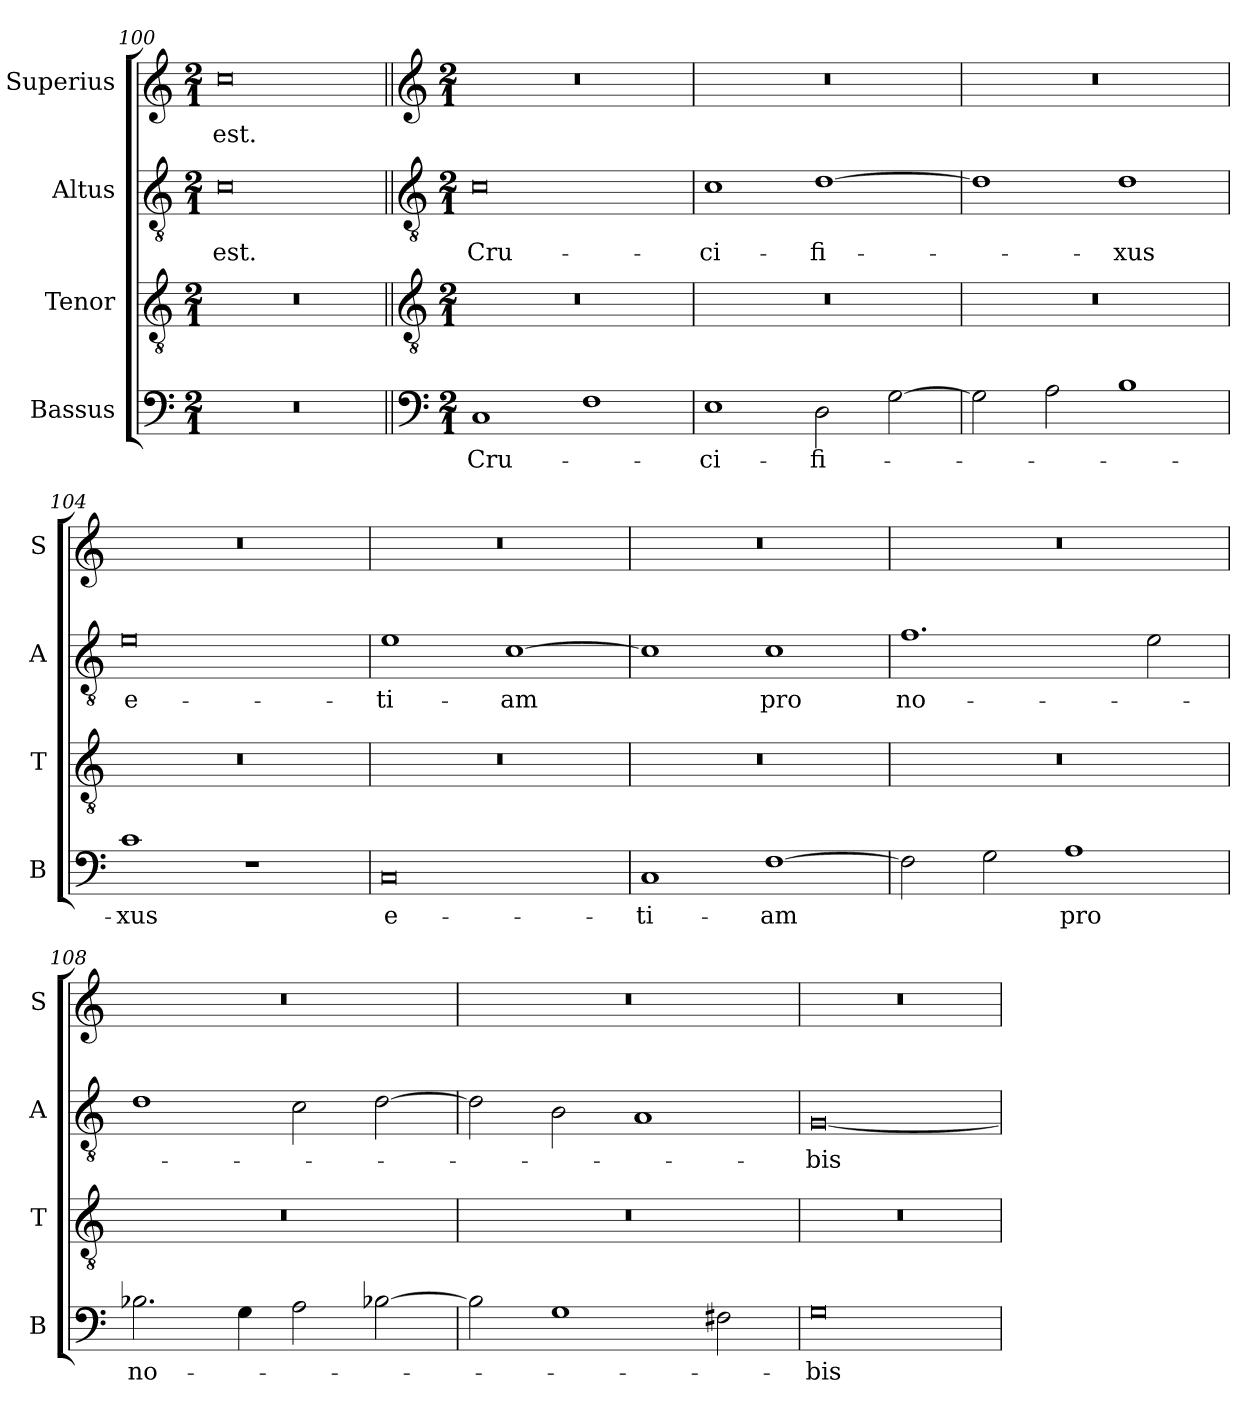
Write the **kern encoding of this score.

**kern	**text	**kern	**kern	**text	**kern	**text
*part4	*part4	*part3	*part2	*part2	*part1	*part1
*staff4	*staff4	*staff3	*staff2	*staff2	*staff1	*staff1
*I"Bassus	*	*I"Tenor	*I"Altus	*	*I"Superius	*
*I'B	*	*I'T	*I'A	*	*I'S	*
*clefF4	*	*clefGv2	*clefGv2	*	*clefG2	*
*k[]	*	*k[]	*k[]	*	*k[]	*
*M2/1	*	*M2/1	*M2/1	*	*M2/1	*
=100	=100	=100	=100	=100	=100	=100
0r	.	0r	0c	est.	0cc	est.
!!LO:LB:g=z
=101||	=101||	=101||	=101||	=101||	=101||	=101||
*clefF4	*	*clefGv2	*clefGv2	*	*clefG2	*
*k[]	*	*k[]	*k[]	*	*k[]	*
*M2/1	*	*M2/1	*M2/1	*	*M2/1	*
1C	Cru-	0r	0c	Cru-	0r	.
1F	.	.	.	.	.	.
=102	=102	=102	=102	=102	=102	=102
1E	-ci-	0r	1c	-ci-	0r	.
2D\	-fi-	.	[1d	-fi-	.	.
[2G\	.	.	.	.	.	.
=103	=103	=103	=103	=103	=103	=103
2G\]	.	0r	1d]	.	0r	.
2A\	.	.	.	.	.	.
1B	.	.	1d	-xus	.	.
=104	=104	=104	=104	=104	=104	=104
1c	-xus	0r	0e	e-	0r	.
1r	.	.	.	.	.	.
=105	=105	=105	=105	=105	=105	=105
0C	e-	0r	1e	-ti-	0r	.
.	.	.	[1c	-am	.	.
=106	=106	=106	=106	=106	=106	=106
1C	-ti-	0r	1c]	.	0r	.
[1F	-am	.	1c	pro	.	.
=107	=107	=107	=107	=107	=107	=107
2F\]	.	0r	1.f	no-	0r	.
2G\	.	.	.	.	.	.
1A	pro	.	.	.	.	.
.	.	.	2e\	.	.	.
=108	=108	=108	=108	=108	=108	=108
2.B-X\	no-	0r	1d	.	0r	.
4G\	.	.	.	.	.	.
2A\	.	.	2c\	.	.	.
[2B-X\	.	.	[2d\	.	.	.
=109	=109	=109	=109	=109	=109	=109
2B-\]	.	0r	2d\]	.	0r	.
1G	.	.	2B\	.	.	.
.	.	.	1A	.	.	.
2F#X\	.	.	.	.	.	.
=110	=110	=110	=110	=110	=110	=110
0G	-bis	0r	[0G	-bis	0r	.
=	=	=	=	=	=	=
*-	*-	*-	*-	*-	*-	*-
